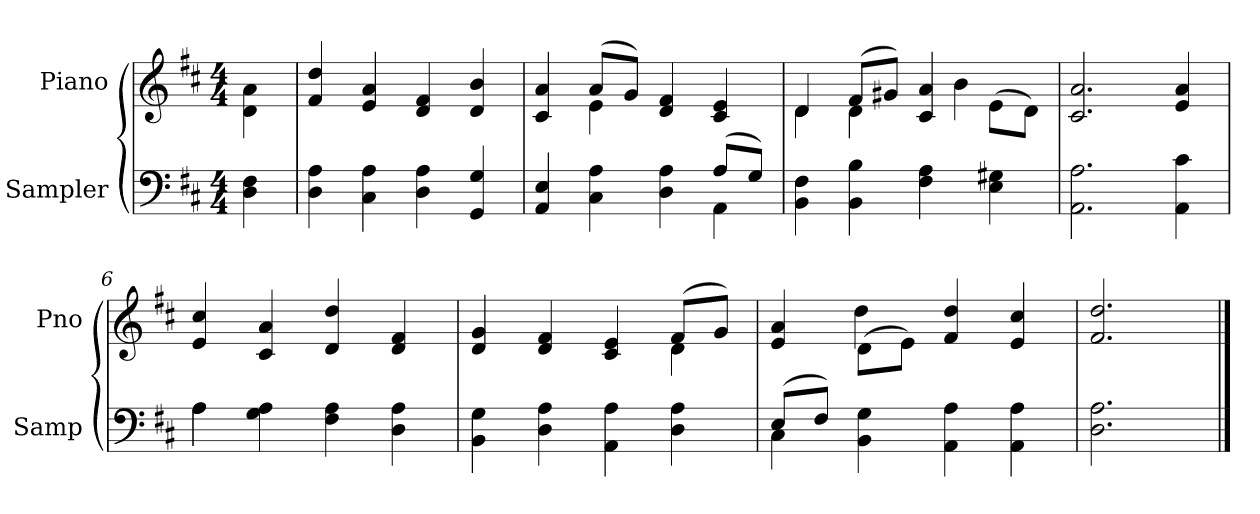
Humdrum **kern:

**kern	**kern
*part2	*part1
*staff2	*staff1
*I"Sampler	*I"Piano
*I'Samp	*I'Pno
*clefF4	*clefG2
*k[f#c#]	*k[f#c#]
*D:	*D:
*M4/4	*M4/4
=1	=1
4D 4F#	4d\ 4a\
=2	=2
4D 4A	4f# 4dd
4C# 4A	4e 4a
4D 4A	4d 4f#
4GG 4G	4d 4b
=3	=3
*^	*^
4AA 4E	2.ryy	4c# 4a	4ryy
4C# 4A	.	(8a/L	4e
.	.	8g/J)	.
4D 4A	.	4d 4f#	2ryy
(8A/L	4AA	4c# 4e	.
8G/J)	.	.	.
*v	*v	*	*
=4	=4	=4
4BB 4F#	4d/	4d
4BB 4B	(8f#/L	4d
.	8g#X/J)	.
4F# 4A	4c# 4a	8ryy
.	.	4b
4E 4G#X	(8e\L	.
.	8d\J)	8ryy
*	*v	*v
=5	=5
2.AA 2.A	2.c# 2.a
4AA 4c#	4e 4a
=6	=6
*^	*
4A\	4A	4e 4cc#
4G 4A	2.ryy	4c# 4a
4F# 4A	.	4d 4dd
4D 4A	.	4d 4f#
*v	*v	*
=7	=7
*	*^
4BB 4G	4d 4g	2.ryy
4D 4A	4d 4f#	.
4AA 4A	4c# 4e	.
4D 4A	(8f#/L	4d
.	8g/J)	.
=8	=8	=8
*^	*	*
(8E/L	4C#	4e 4a	4ryy
8F#/J)	.	.	.
4BB 4G	2.ryy	(8d\L	4dd
.	.	8e\J)	.
4AA 4A	.	4f# 4dd	2ryy
4AA 4A	.	4e 4cc#	.
*v	*v	*	*
*	*v	*v
=9	=9
2.D 2.A	2.f# 2.dd
==	==
*-	*-
